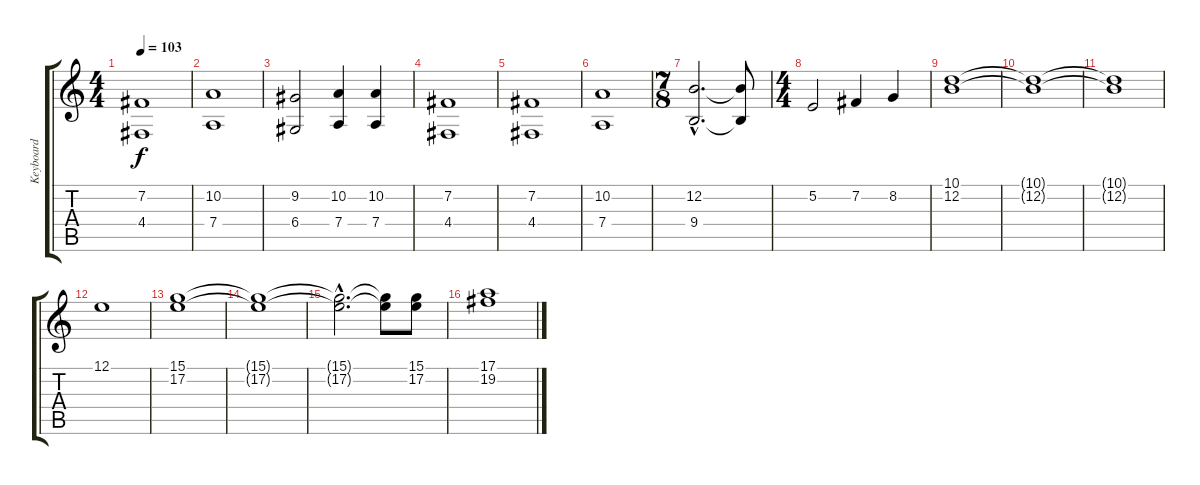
\track ("Keyboard" "Keyboard") {instrument stringensemble1}
\staff {score tabs}
\tuning (E4 B3 G3 D3 A2 E2) {hide}
\ts (4 4)
\tempo 103
\clef g2
\ks c
(7.2 4.4).1{dy f} |
(10.2 7.4).1 |
(9.2 6.4).2 (10.2 7.4).4 (10.2 7.4).4 |
(7.2 4.4).1 |
(7.2 4.4).1 |
(10.2 7.4).1 |
\ts (7 8)
(12.2{hac} 9.4{hac}).2{d} (12.2{t} 9.4{t}).8 |
\ts (4 4)
5.2.2 7.2.4 8.2.4 |
(10.1 12.2).1 |
(10.1{t} 12.2{t}).1 |
(10.1{t} 12.2{t}).1 |
12.1.1 |
(15.1 17.2).1 |
(15.1{t} 17.2{t}).1 |
(15.1{hac t} 17.2{hac t}).2{d} (15.1{t} 17.2{t}).8 (15.1 17.2).8 |
(17.1 19.2).1
